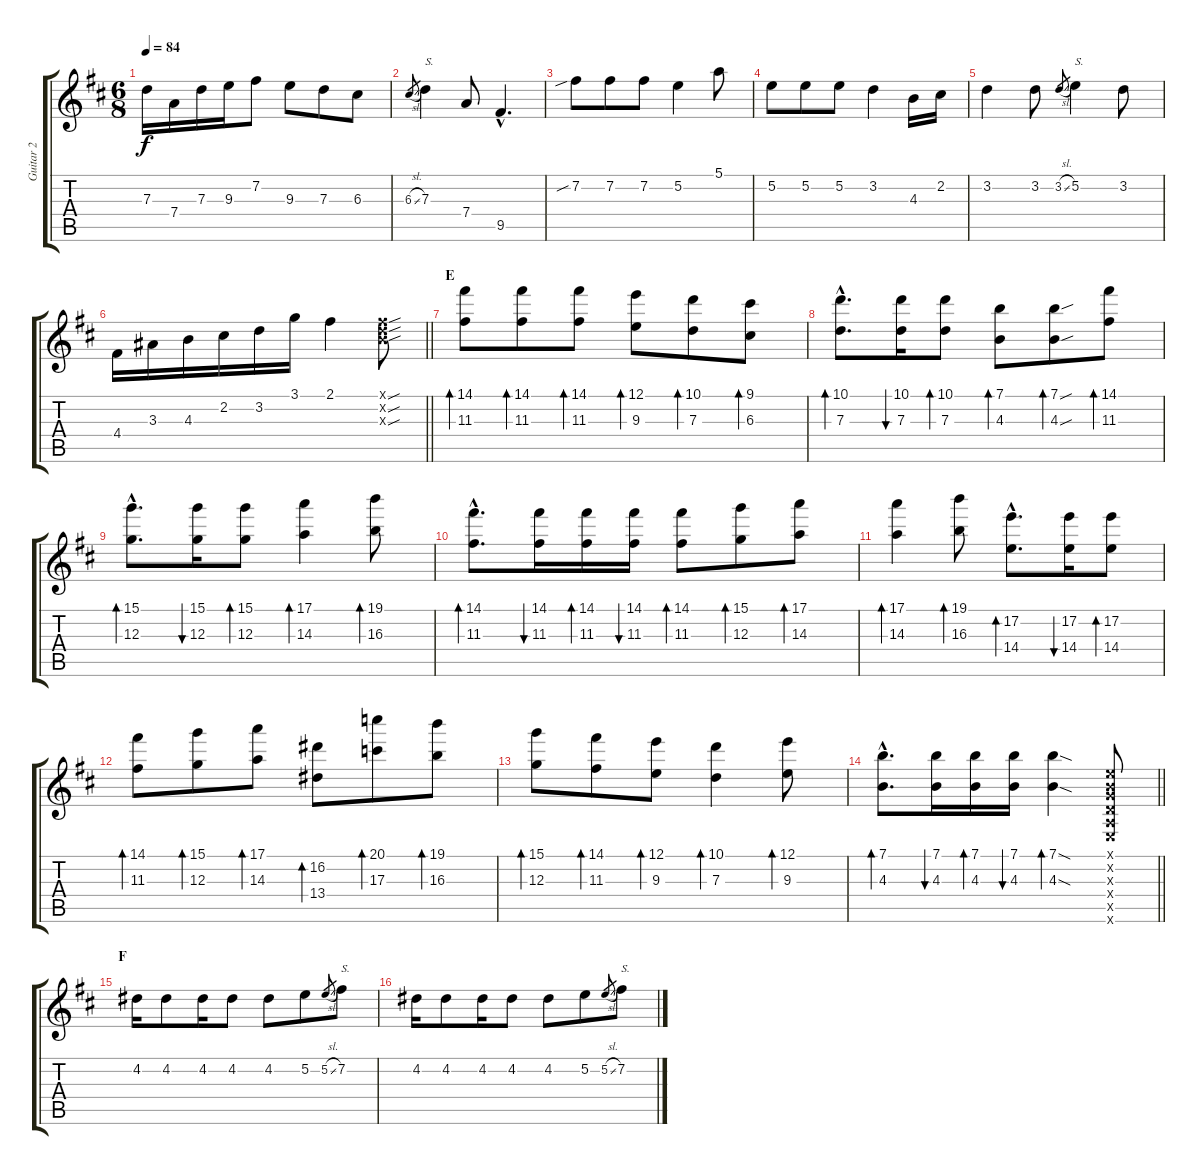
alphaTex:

\track ("Guitar 2" "Guitar 2") {instrument acousticguitarsteel}
\staff {score tabs}
\tuning (E4 B3 G3 D3 A2 E2) {hide}
\ts (6 8)
\tempo 84
\clef g2
\ks d
7.3.16{dy f} 7.4.16 7.3.16 9.3.16 7.2.8 9.3.8 7.3.8 6.3.8 |
6.3{sl}.8{gr} 7.3.4{txt "S."} 7.4.8 9.5{hac}.4{d} |
7.2{sib}.8 7.2.8 7.2.8 5.2.4 5.1.8 |
5.2.8 5.2.8 5.2.8 3.2.4 4.3.16 2.2.16 |
3.2.4 3.2.8 3.2{sl}.8{gr} 5.2.4{txt "S."} 3.2.8 |
\barLineRight lightlight
4.4.16{volume 16} 3.3.16 4.3.16 2.2.16 3.2.16 3.1.16 2.1.4 (2.1{sou x} 3.2{sou x} 4.3{sou x}).8 |
\section ("" "E")
(14.1 11.3).8{bd 30} (14.1 11.3).8{bd 30} (14.1 11.3).8{bd 30} (12.1 9.3).8{bd 30} (10.1 7.3).8{bd 30} (9.1 6.3).8{bd 30} |
(10.1{hac} 7.3{hac}).8{d bd 30} (10.1 7.3).16{bu 30} (10.1 7.3).8{bd 30} (7.1 4.3).8{bd 30} (7.1{sou} 4.3{sou}).8{bd 30} (14.1 11.3).8{bd 30} |
(15.1{hac} 12.3{hac}).8{d bd 30} (15.1 12.3).16{bu 30} (15.1 12.3).8{bd 30} (17.1 14.3).4{bd 30} (19.1 16.3).8{bd 30} |
(14.1{hac} 11.3{hac}).8{d bd 30} (14.1 11.3).16{bu 30} (14.1 11.3).16{bd 30} (14.1 11.3).16{bu 30} (14.1 11.3).8{bd 30} (15.1 12.3).8{bd 30} (17.1 14.3).8{bd 30} |
(17.1 14.3).4{bd 30} (19.1 16.3).8{bd 30} (17.2{hac} 14.4{hac}).8{d bd 30} (17.2 14.4).16{bu 30} (17.2 14.4).8{bd 30} |
(14.1 11.3).8{bd 30} (15.1 12.3).8{bd 30} (17.1 14.3).8{bd 30} (16.2 13.4).8{bd 30} (20.1 17.3).8{bd 30} (19.1 16.3).8{bd 30} |
(15.1 12.3).8{bd 30} (14.1 11.3).8{bd 30} (12.1 9.3).8{bd 30} (10.1 7.3).4{bd 30} (12.1 9.3).8{bd 30} |
\barLineRight lightlight
(7.1{hac} 4.3{hac}).8{d bd 30} (7.1 4.3).16{bu 30} (7.1 4.3).16{bd 30} (7.1 4.3).16{bu 30} (7.1{sod} 4.3{sod}).4{bd 30} (0.1{x} 0.2{x} 0.3{x} 0.4{x} 0.5{x} 0.6{x}).8 |
\section ("" "F")
4.2.16 4.2.8 4.2.16 4.2.8 4.2.8 5.2.8 5.2{sl}.8{gr} 7.2.8{txt "S."} |
4.2.16 4.2.8 4.2.16 4.2.8 4.2.8 5.2.8 5.2{sl}.8{gr} 7.2.8{txt "S."}
